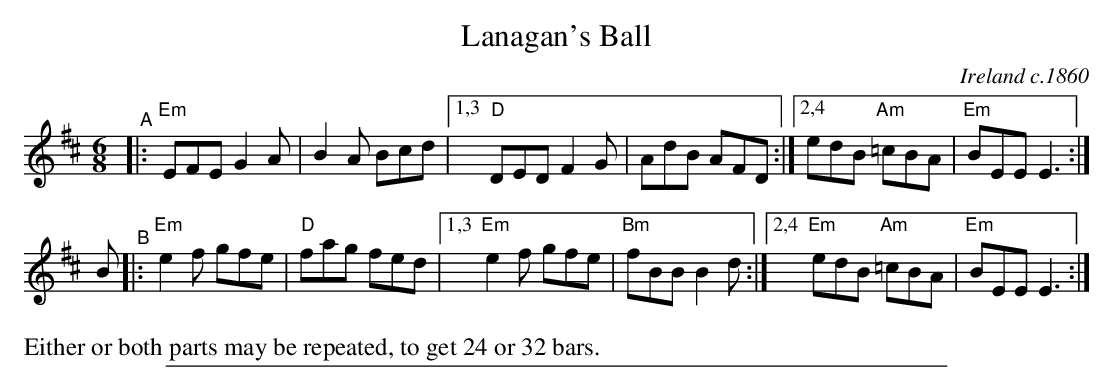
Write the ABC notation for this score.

X:1
T: Lanagan's Ball
O: Ireland c.1860
M: 6/8
L: 1/8
K: EDor
"^A"|: "Em"EFE G2A | B2A Bcd |[1,3 "D"DED F2G | AdB AFD :|[2,4 edB "Am"=cBA | "Em"BEE E3 :|
B \
"^B"|: "Em"e2f gfe | "D"fag fed |[1,3 "Em"e2f gfe | "Bm"fBB B2d :|[2,4 "Em"edB "Am"=cBA | "Em"BEE E3 :|
